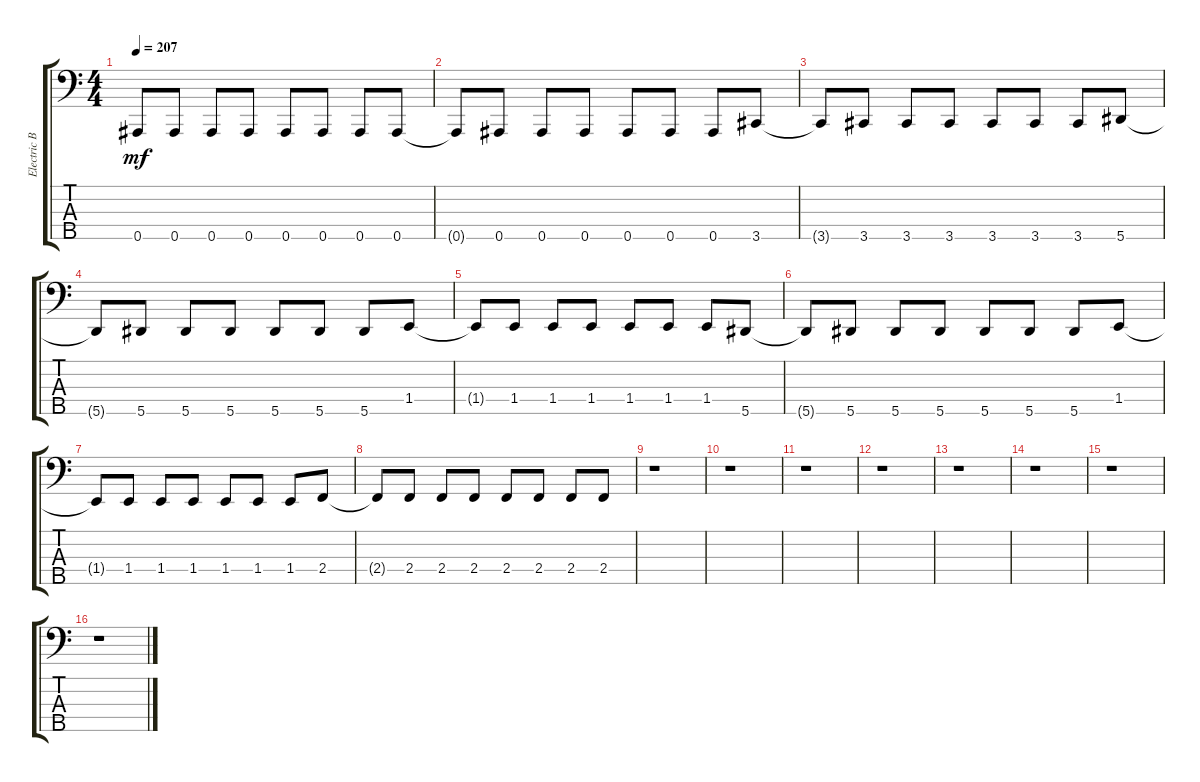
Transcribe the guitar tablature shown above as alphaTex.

\track ("Electric Bass" "Electric B") {instrument electricbassfinger}
\staff {score tabs}
\tuning (F2 Db2 Ab1 Eb1 Bb0) {hide}
\ts (4 4)
\tempo 207
\clef f4
\ks c
0.5{t}.8{dy mf} 0.5.8 0.5.8 0.5.8 0.5.8 0.5.8 0.5.8 0.5.8 |
0.5{t}.8 0.5.8 0.5.8 0.5.8 0.5.8 0.5.8 0.5.8 3.5.8 |
3.5{t}.8 3.5.8 3.5.8 3.5.8 3.5.8 3.5.8 3.5.8 5.5.8 |
5.5{t}.8 5.5.8 5.5.8 5.5.8 5.5.8 5.5.8 5.5.8 1.4.8 |
1.4{t}.8 1.4.8 1.4.8 1.4.8 1.4.8 1.4.8 1.4.8 5.5.8 |
5.5{t}.8 5.5.8 5.5.8 5.5.8 5.5.8 5.5.8 5.5.8 1.4.8 |
1.4{t}.8 1.4.8 1.4.8 1.4.8 1.4.8 1.4.8 1.4.8 2.4.8 |
2.4{t}.8 2.4.8 2.4.8 2.4.8 2.4.8 2.4.8 2.4.8 2.4.8 |
r.1 |
r.1 |
r.1 |
r.1 |
r.1 |
r.1 |
r.1 |
r.1
